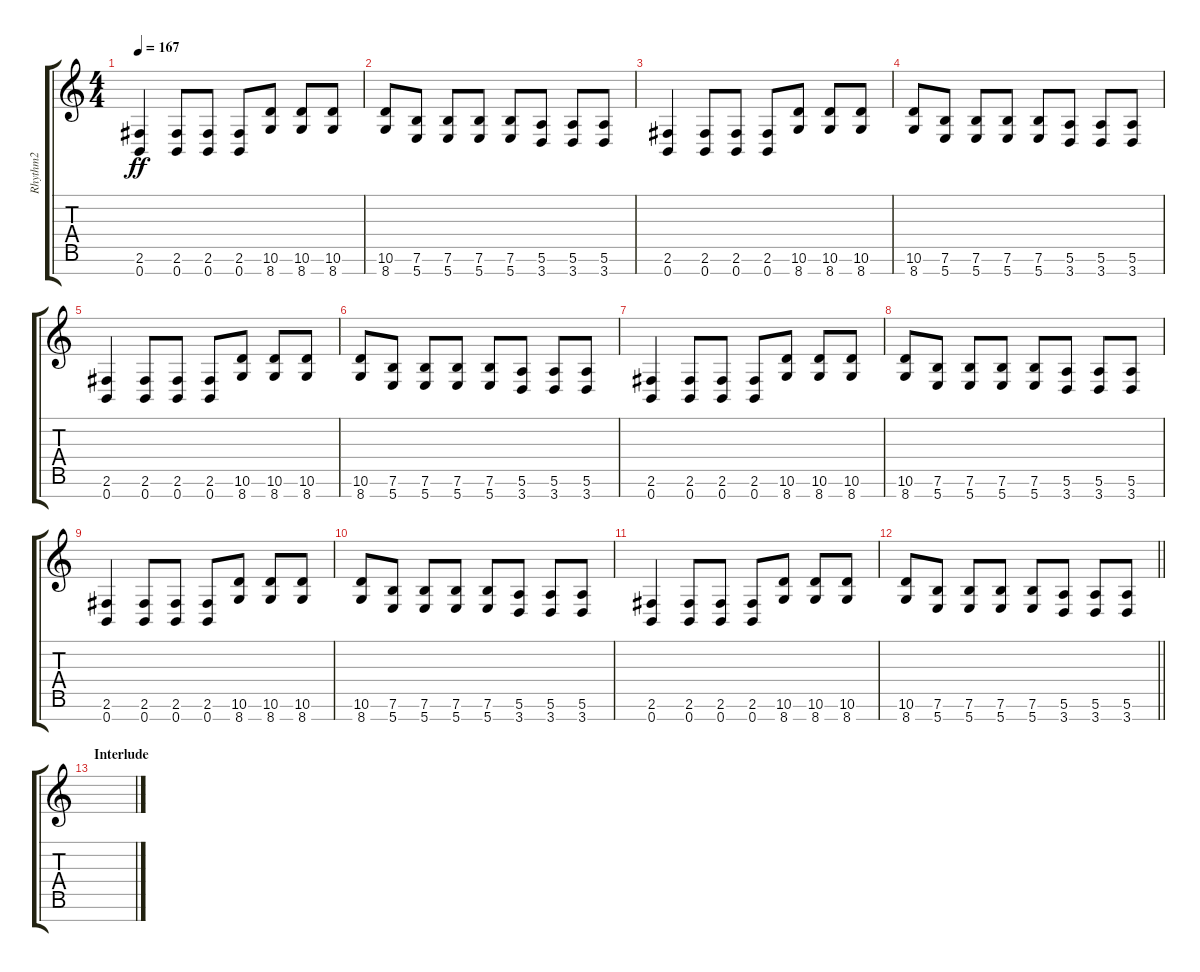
\track ("Rhythm2" "Rhythm2") {instrument overdrivenguitar}
\staff {score tabs}
\tuning (E4 B3 G3 D3 A2 E2 B1) {hide}
\ts (4 4)
\tempo 167
\clef g2
\ks c
(2.6 0.7).4{dy ff} (2.6 0.7).8 (2.6 0.7).8 (2.6 0.7).8 (10.6 8.7).8 (10.6 8.7).8 (10.6 8.7).8 |
(10.6 8.7).8 (7.6 5.7).8 (7.6 5.7).8 (7.6 5.7).8 (7.6 5.7).8 (5.6 3.7).8 (5.6 3.7).8 (5.6 3.7).8 |
(2.6 0.7).4 (2.6 0.7).8 (2.6 0.7).8 (2.6 0.7).8 (10.6 8.7).8 (10.6 8.7).8 (10.6 8.7).8 |
(10.6 8.7).8 (7.6 5.7).8 (7.6 5.7).8 (7.6 5.7).8 (7.6 5.7).8 (5.6 3.7).8 (5.6 3.7).8 (5.6 3.7).8 |
(2.6 0.7).4 (2.6 0.7).8 (2.6 0.7).8 (2.6 0.7).8 (10.6 8.7).8 (10.6 8.7).8 (10.6 8.7).8 |
(10.6 8.7).8 (7.6 5.7).8 (7.6 5.7).8 (7.6 5.7).8 (7.6 5.7).8 (5.6 3.7).8 (5.6 3.7).8 (5.6 3.7).8 |
(2.6 0.7).4 (2.6 0.7).8 (2.6 0.7).8 (2.6 0.7).8 (10.6 8.7).8 (10.6 8.7).8 (10.6 8.7).8 |
(10.6 8.7).8 (7.6 5.7).8 (7.6 5.7).8 (7.6 5.7).8 (7.6 5.7).8 (5.6 3.7).8 (5.6 3.7).8 (5.6 3.7).8 |
(2.6 0.7).4 (2.6 0.7).8 (2.6 0.7).8 (2.6 0.7).8 (10.6 8.7).8 (10.6 8.7).8 (10.6 8.7).8 |
(10.6 8.7).8 (7.6 5.7).8 (7.6 5.7).8 (7.6 5.7).8 (7.6 5.7).8 (5.6 3.7).8 (5.6 3.7).8 (5.6 3.7).8 |
(2.6 0.7).4 (2.6 0.7).8 (2.6 0.7).8 (2.6 0.7).8 (10.6 8.7).8 (10.6 8.7).8 (10.6 8.7).8 |
\barLineRight lightlight
(10.6 8.7).8 (7.6 5.7).8 (7.6 5.7).8 (7.6 5.7).8 (7.6 5.7).8 (5.6 3.7).8 (5.6 3.7).8 (5.6 3.7).8 |
\section ("" "Interlude")
